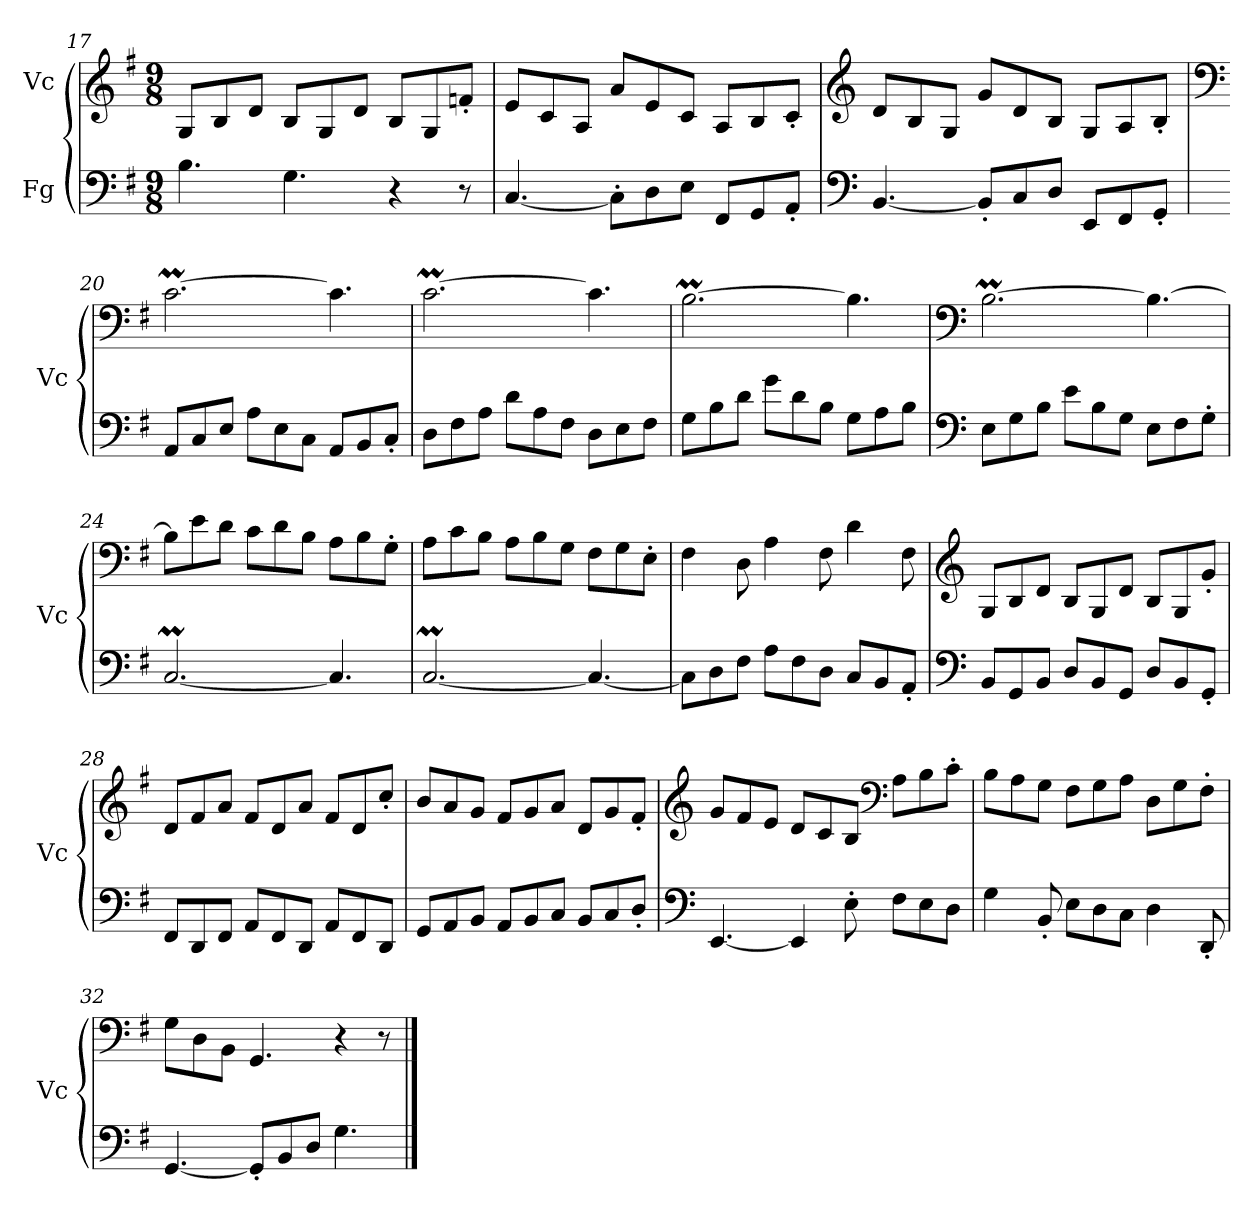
**kern	**kern
*part2	*part1
*staff2	*staff1
*I"Fg	*I"Vc
*	*I'Vc
*clefF4	*clefG2
*k[f#]	*k[f#]
*M9/8	*M9/8
=17	=17
4.B\	8G/L
.	8B/
.	8d/J
4.G\	8B/L
.	8G/
.	8d/J
4r	8B/L
.	8G/
8r	8fn'/J
=18	=18
[4.C/	8e/L
.	8c/
.	8A/J
8C'\L]	8a/L
8D\	8e/
8E\J	8c/J
8FF#/L	8A/L
8GG/	8B/
8AA'/J	8c'/J
!!LO:LB:g=z
=19	=19
*clefF4	*clefG2
[4.BB/	8d/L
.	8B/
.	8G/J
8BB'/L]	8g/L
8C/	8d/
8D/J	8B/J
8EE/L	8G/L
8FF#/	8A/
8GG'/J	8B'/J
=20	=20
*	*clefF4
8AA/L	[2.cM\
8C/	.
8E/J	.
8A\L	.
8E\	.
8C\J	.
8AA/L	4.c\]
8BB/	.
8C'/J	.
=21	=21
8D\L	[2.cM\
8F#\	.
8A\J	.
8d\L	.
8A\	.
8F#\J	.
8D\L	4.c\]
8E\	.
8F#\J	.
=22	=22
8G\L	[2.Bm\
8B\	.
8d\J	.
8g\L	.
8d\	.
8B\J	.
8G\L	4.B\]
8A\	.
8B\J	.
!!LO:LB:g=z
=23	=23
*clefF4	*clefF4
8E\L	[2.Bm\
8G\	.
8B\J	.
8e\L	.
8B\	.
8G\J	.
8E\L	4.B\_
8F#\	.
8G'\J	.
=24	=24
[2.CM/	8B\L]
.	8e\
.	8d\J
.	8c\L
.	8d\
.	8B\J
4.C/]	8A\L
.	8B\
.	8G'\J
=25	=25
[2.CM/	8A\L
.	8c\
.	8B\J
.	8A\L
.	8B\
.	8G\J
4.C/_	8F#\L
.	8G\
.	8E'\J
=26	=26
8C\L]	4F#\
8D\	.
8F#\J	8D\
8A\L	4A\
8F#\	.
8D\J	8F#\
8C/L	4d\
8BB/	.
8AA'/J	8F#\
!!LO:LB:g=z
=27	=27
*clefF4	*clefG2
8BB/L	8G/L
8GG/	8B/
8BB/J	8d/J
8D/L	8B/L
8BB/	8G/
8GG/J	8d/J
8D/L	8B/L
8BB/	8G/
8GG'/J	8g'/J
=28	=28
8FF#/L	8d/L
8DD/	8f#/
8FF#/J	8a/J
8AA/L	8f#/L
8FF#/	8d/
8DD/J	8a/J
8AA/L	8f#/L
8FF#/	8d/
8DD/J	8cc'/J
=29	=29
8GG/L	8b/L
8AA/	8a/
8BB/J	8g/J
8AA/L	8f#/L
8BB/	8g/
8C/J	8a/J
8BB/L	8d/L
8C/	8g/
8D'/J	8f#'/J
!!LO:LB:g=z
=30	=30
*clefF4	*clefG2
[4.EE/	8g/L
.	8f#/
.	8e/J
4EE/]	8d/L
.	8c/
8E'\	8B/J
*	*clefF4
8F#\L	8A\L
8E\	8B\
8D\J	8c'\J
=31	=31
4G\	8B\L
.	8A\
8BB'/	8G\J
8E\L	8F#\L
8D\	8G\
8C\J	8A\J
4D\	8D\L
.	8G\
8DD'/	8F#'\J
=32	=32
[4.GG/	8G\L
.	8D\
.	8BB\J
8GG'/L]	4.GG/
8BB/	.
8D/J	.
4.G\	4r
.	8r
==	==
*-	*-
